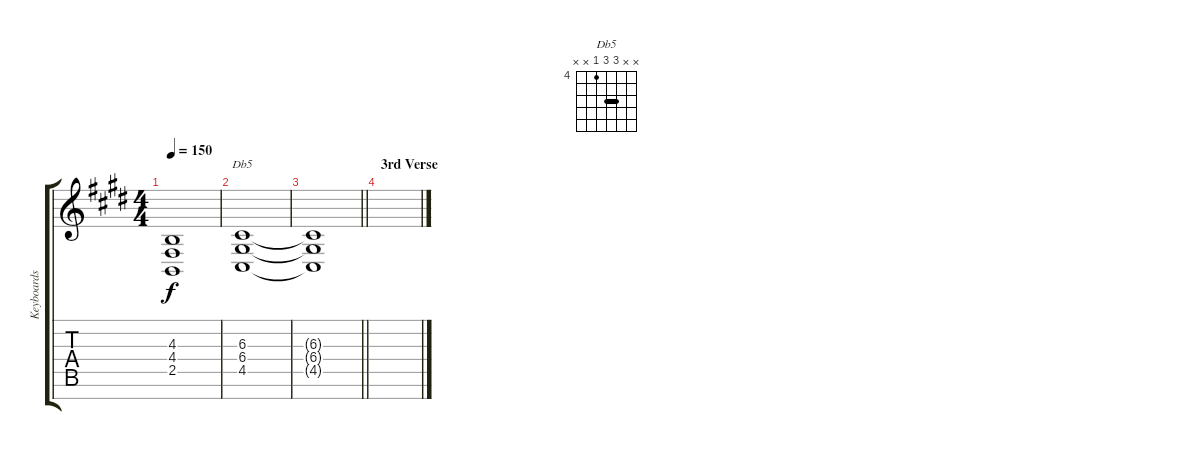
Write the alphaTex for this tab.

\track ("Keyboards 2" "Keyboards ") {instrument stringensemble1}
\staff {score tabs}
\tuning (E4 B3 G3 D3 A2 E2 B1) {hide}
\chord ("Db5" x x 6 6 4 x x) {firstfret 4 barre 6}
\ts (4 4)
\tempo 150
\clef g2
\ks c#minor
(4.3{t} 4.4{t} 2.5{t}).1{dy f} |
(6.3 6.4 4.5).1{ch "Db5"} |
\barLineRight lightlight
(6.3{t} 6.4{t} 4.5{t}).1 |
\section ("" "3rd Verse")
